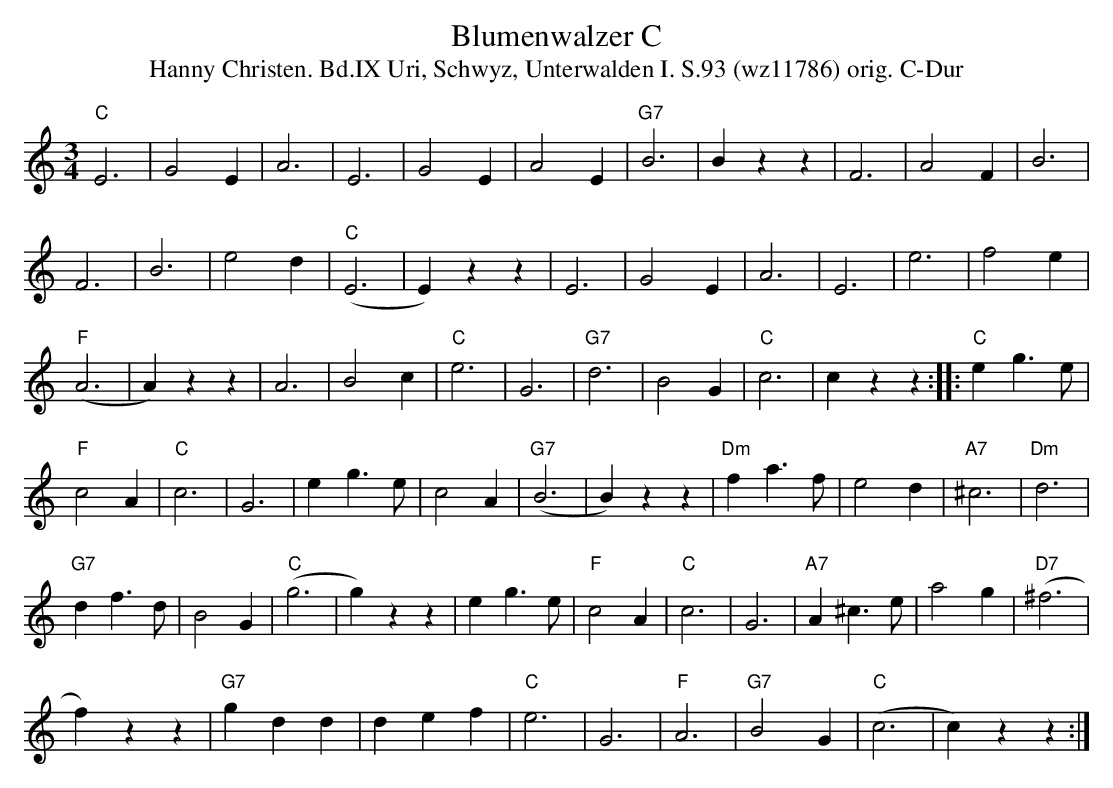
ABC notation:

X:1
T: Blumenwalzer C
T:Hanny Christen. Bd.IX Uri, Schwyz, Unterwalden I. S.93 (wz11786) orig. C-Dur
M:3/4
L:1/4
K:C
"C"E3 | G2E | A3 | E3 | G2E | A2E | "G7"B3 | Bzz | F3 | A2F | B3 |
F3 | B3 | e2d | ("C"E3 | E) zz | E3 | G2E | A3 | E3 | e3 | f2e |
("F"A3 | A) zz | A3 | B2c | "C"e3 | G3 | "G7"d3 | B2G | "C"c3 | czz :: "C"eg>e |
"F"c2A | "C"c3 | G3 | eg>e | c2A | ("G7"B3 | B)zz | "Dm"fa>f | e2d | "A7"^c3 | "Dm"d3 |
"G7"df>d | B2G | ("C"g3 | g)zz | eg>e | "F"c2A | "C"c3 | G3 | "A7"A^c>e | a2g | ("D7"^f3 |
f) zz | "G7"gdd | def | "C"e3 | G3 | "F"A3 | "G7"B2G | ("C"c3 | c) zz :|
